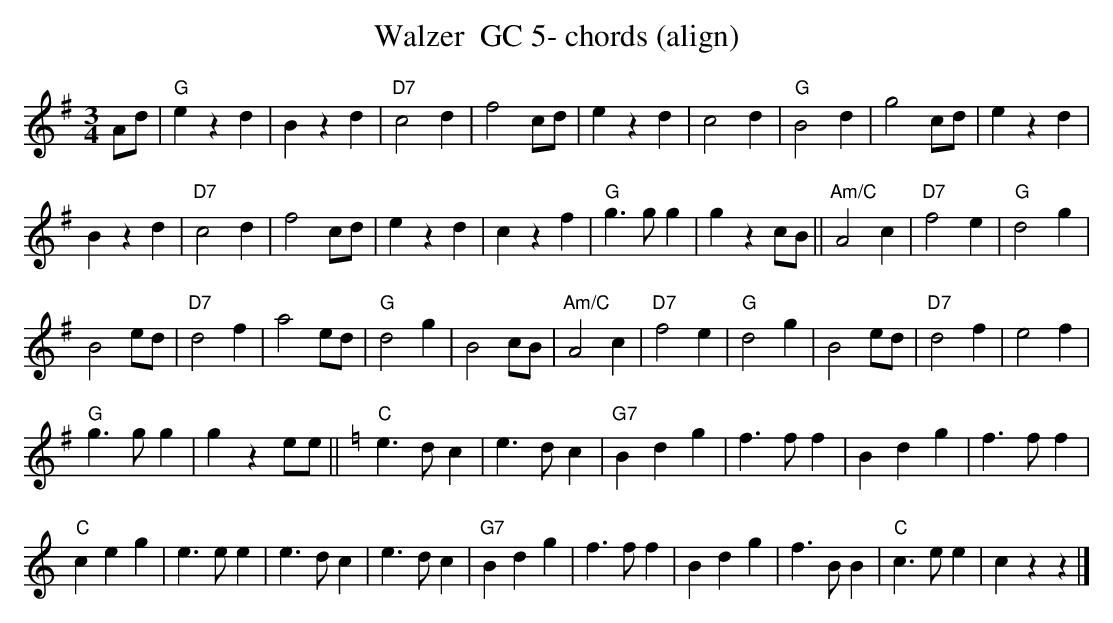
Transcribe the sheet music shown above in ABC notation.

X:1
T:Walzer  GC 5- chords (align)
M:3/4
L:1/4
K:Gmaj%%MIDI gchordon
A/2d/2 |"G"ezd | Bzd | "D7"c2d | f2c/2d/2 | ezd | c2d | "G"B2d | \
g2c/2d/2 | ezd |
Bzd | "D7"c2d | f2c/2d/2 | ezd | czf | "G"g>gg | \
gzc/2B/2 || "Am/C"A2c | "D7"f2e | "G"d2g |
B2e/2d/2 | "D7"d2f | a2e/2d/2 | "G"d2g | \
B2 c/2B/2 | "Am/C"A2c | "D7"f2e | "G"d2g | B2e/2d/2 | "D7"d2f | e2f |
"G"g>gg | \
gze/2e/2 || [K:Cmaj] "C"e>dc | e>dc | "G7"Bdg | f>ff | Bdg | f>ff |
"C"ceg | \
e>ee | e>dc | e>dc | "G7"Bdg | f>ff | Bdg | f>BB | "C"c>ee | czz |]
